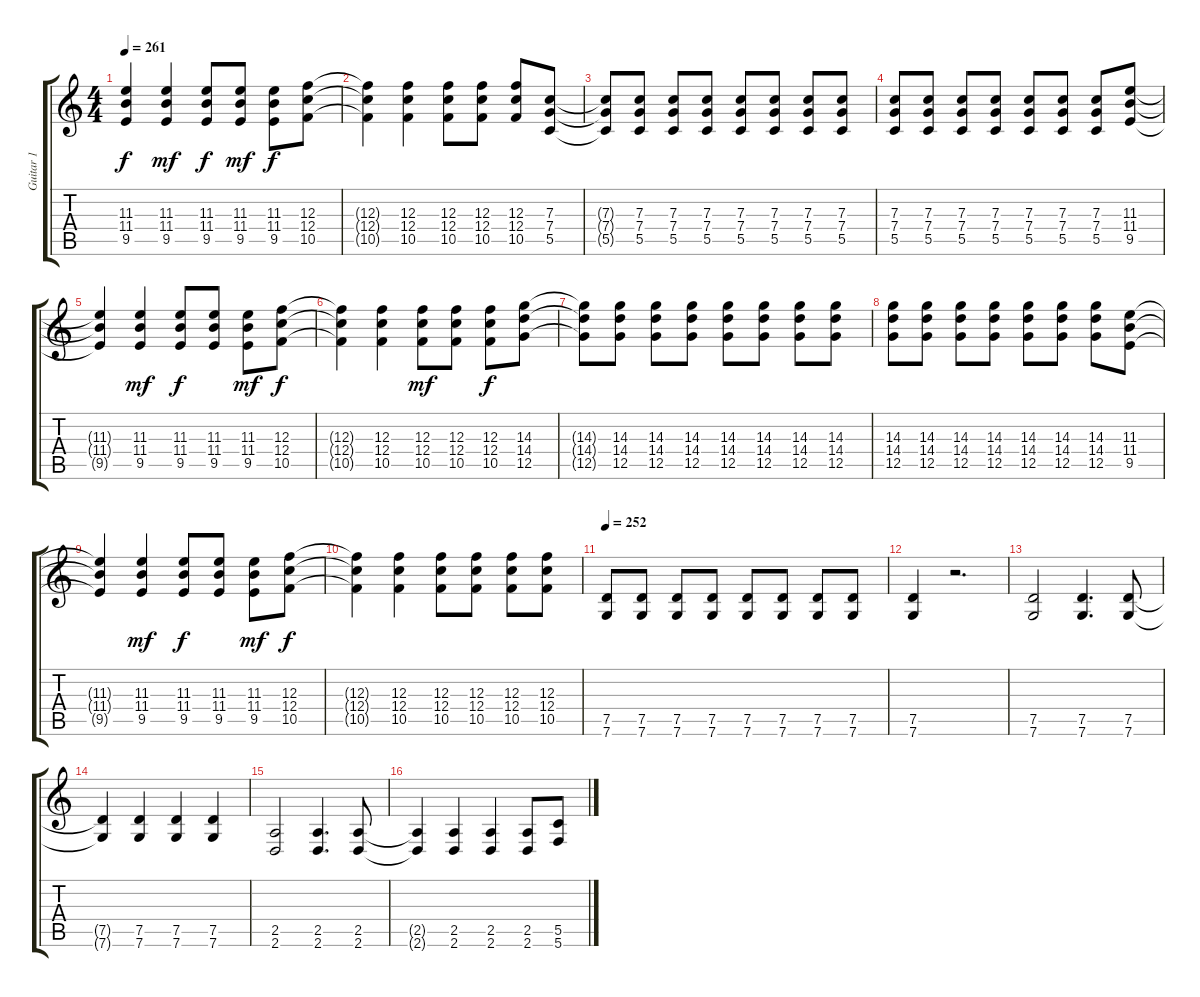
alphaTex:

\track ("Guitar 1" "Guitar 1") {instrument overdrivenguitar}
\staff {score tabs}
\tuning (D4 A3 F3 C3 G2 C2) {hide}
\ts (4 4)
\tempo 261
\clef g2
\ks c
(11.3{t} 11.4{t} 9.5{t}).4{dy f} (11.3 11.4 9.5).4{dy mf} (11.3 11.4 9.5).8{dy f} (11.3 11.4 9.5).8{dy mf} (11.3 11.4 9.5).8{dy f} (12.3 12.4 10.5).8 |
(12.3{t} 12.4{t} 10.5{t}).4 (12.3 12.4 10.5).4 (12.3 12.4 10.5).8 (12.3 12.4 10.5).8 (12.3 12.4 10.5).8 (7.3 7.4 5.5).8 |
(7.3{t} 7.4{t} 5.5{t}).8 (7.3 7.4 5.5).8 (7.3 7.4 5.5).8 (7.3 7.4 5.5).8 (7.3 7.4 5.5).8 (7.3 7.4 5.5).8 (7.3 7.4 5.5).8 (7.3 7.4 5.5).8 |
(7.3 7.4 5.5).8 (7.3 7.4 5.5).8 (7.3 7.4 5.5).8 (7.3 7.4 5.5).8 (7.3 7.4 5.5).8 (7.3 7.4 5.5).8 (7.3 7.4 5.5).8 (11.3 11.4 9.5).8 |
(11.3{t} 11.4{t} 9.5{t}).4 (11.3 11.4 9.5).4{dy mf} (11.3 11.4 9.5).8{dy f} (11.3 11.4 9.5).8 (11.3 11.4 9.5).8{dy mf} (12.3 12.4 10.5).8{dy f} |
(12.3{t} 12.4{t} 10.5{t}).4 (12.3 12.4 10.5).4 (12.3 12.4 10.5).8{dy mf} (12.3 12.4 10.5).8 (12.3 12.4 10.5).8{dy f} (14.3 14.4 12.5).8 |
(14.3{t} 14.4{t} 12.5{t}).8 (14.3 14.4 12.5).8 (14.3 14.4 12.5).8 (14.3 14.4 12.5).8 (14.3 14.4 12.5).8 (14.3 14.4 12.5).8 (14.3 14.4 12.5).8 (14.3 14.4 12.5).8 |
(14.3 14.4 12.5).8 (14.3 14.4 12.5).8 (14.3 14.4 12.5).8 (14.3 14.4 12.5).8 (14.3 14.4 12.5).8 (14.3 14.4 12.5).8 (14.3 14.4 12.5).8 (11.3 11.4 9.5).8 |
(11.3{t} 11.4{t} 9.5{t}).4 (11.3 11.4 9.5).4{dy mf} (11.3 11.4 9.5).8{dy f} (11.3 11.4 9.5).8 (11.3 11.4 9.5).8{dy mf} (12.3 12.4 10.5).8{dy f} |
(12.3{t} 12.4{t} 10.5{t}).4 (12.3 12.4 10.5).4 (12.3 12.4 10.5).8 (12.3 12.4 10.5).8 (12.3 12.4 10.5).8 (12.3 12.4 10.5).8 |
\tempo 252
(7.5 7.6).8 (7.5 7.6).8 (7.5 7.6).8 (7.5 7.6).8 (7.5 7.6).8 (7.5 7.6).8 (7.5 7.6).8 (7.5 7.6).8 |
(7.5 7.6).4 r.2{d} |
(7.5 7.6).2 (7.5 7.6).4{d} (7.5 7.6).8 |
(7.5{t} 7.6{t}).4 (7.5 7.6).4 (7.5 7.6).4 (7.5 7.6).4 |
(2.5 2.6).2 (2.5 2.6).4{d} (2.5 2.6).8 |
(2.5{t} 2.6{t}).4 (2.5 2.6).4 (2.5 2.6).4 (2.5 2.6).8 (5.5 5.6).8
